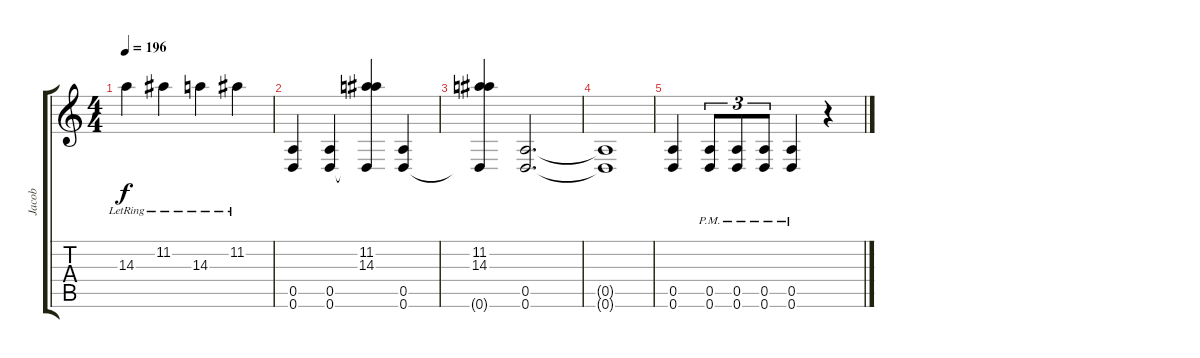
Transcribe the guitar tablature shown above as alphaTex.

\track ("Jacob" "Jacob") {instrument distortionguitar}
\staff {score tabs}
\tuning (E4 B3 G3 D3 A2 D2) {hide}
\ts (4 4)
\tempo 196
\clef g2
\ks c
14.3{lr}.4{dy f} 11.2{lr}.4 14.3{lr}.4 11.2{lr}.4 |
(0.5 0.6).4 (0.5 0.6).4 (11.2 14.3 0.6{t}).4 (0.5 0.6).4 |
(11.2 14.3 0.6{t}).4 (0.5 0.6).2{d} |
(0.5{t} 0.6{t}).1 |
(0.5 0.6).4 (0.5{pm} 0.6{pm}).8{tu (3 2)} (0.5{pm} 0.6{pm}).8{tu (3 2)} (0.5{pm} 0.6{pm}).8{tu (3 2)} (0.5{pm} 0.6{pm}).4 r.4
